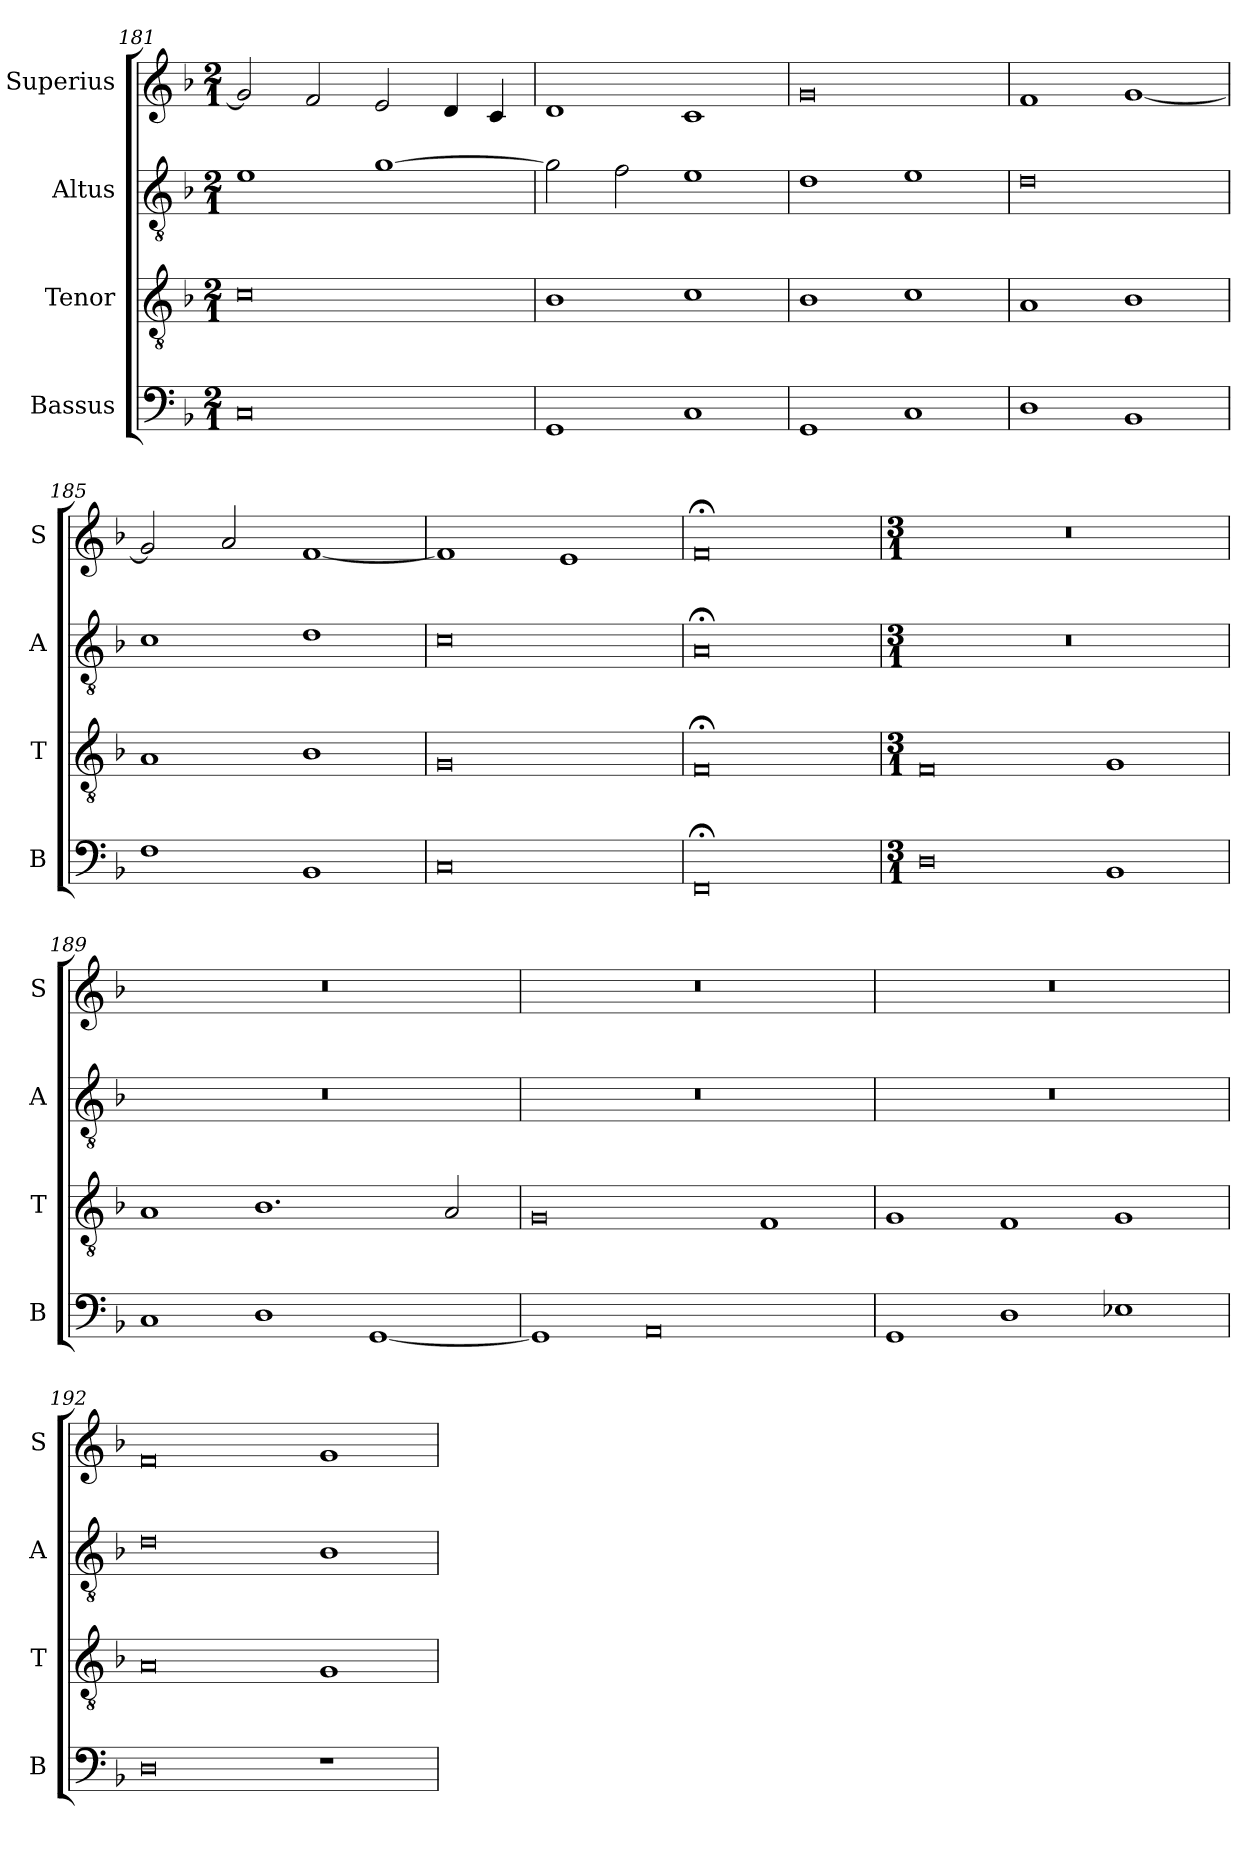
**kern	**kern	**kern	**kern
*part4	*part3	*part2	*part1
*staff4	*staff3	*staff2	*staff1
*I"Bassus	*I"Tenor	*I"Altus	*I"Superius
*I'B	*I'T	*I'A	*I'S
*clefF4	*clefGv2	*clefGv2	*clefG2
*k[b-]	*k[b-]	*k[b-]	*k[b-]
*M2/1	*M2/1	*M2/1	*M2/1
=181	=181	=181	=181
0C	0c	1e	2g/]
.	.	.	2f/
.	.	[1g	2e/
.	.	.	4d/
.	.	.	4c/
=182	=182	=182	=182
1GG	1B-	2g\]	1d
.	.	2f\	.
1C	1c	1e	1c
=183	=183	=183	=183
1GG	1B-	1d	0g
1C	1c	1e	.
=184	=184	=184	=184
1D	1A	0d	1f
1BB-	1B-	.	[1g
=185	=185	=185	=185
1F	1A	1c	2g/]
.	.	.	2a/
1BB-	1B-	1d	[1f
=186	=186	=186	=186
0C	0G	0c	1f]
.	.	.	1e
=187	=187	=187	=187
0FF;<	0F;<	0A;<	0f;<
=188	=188	=188	=188
*M3/1	*M3/1	*M3/1	*M3/1
0D	0F	0.r	0.r
1BB-	1G	.	.
=189	=189	=189	=189
1C	1A	0.r	0.r
1D	1.B-	.	.
[1GG	.	.	.
.	2A/	.	.
=190	=190	=190	=190
1GG]	0G	0.r	0.r
0AA	.	.	.
.	1F	.	.
=191	=191	=191	=191
1GG	1G	0.r	0.r
1D	1F	.	.
1E-X	1G	.	.
=192	=192	=192	=192
0D	0A	0d	0f
1r	1G	1B-	1g
=	=	=	=
*-	*-	*-	*-
